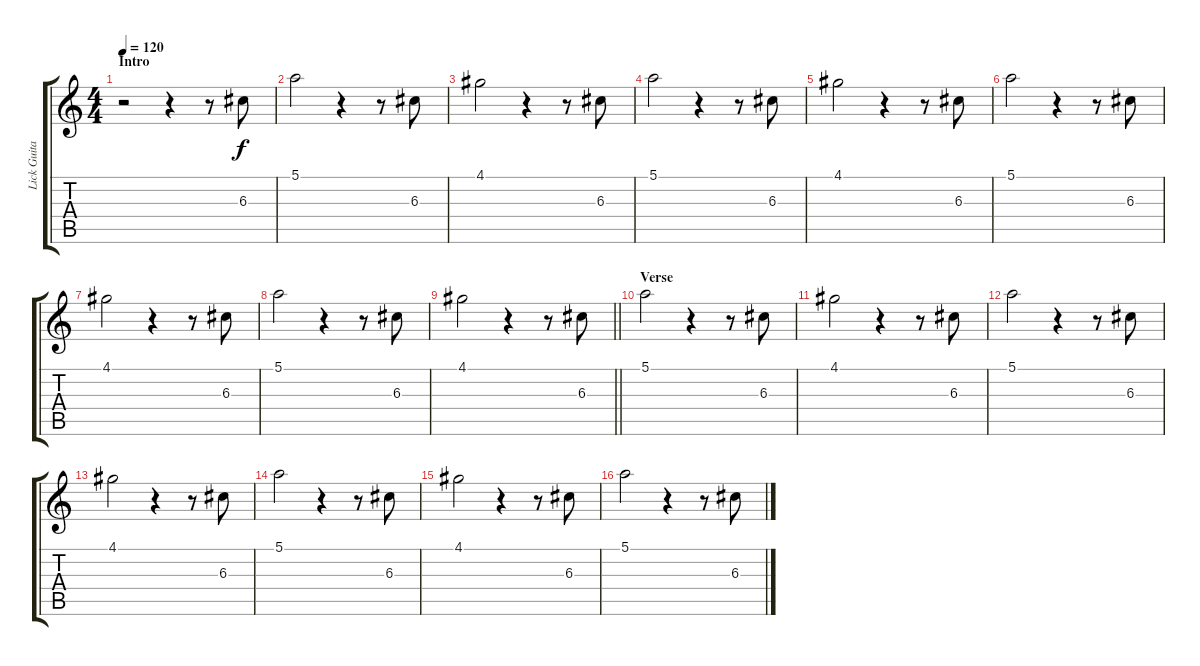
\track ("Lick Guitar 1" "Lick Guita") {instrument acousticguitarsteel}
\staff {score tabs}
\tuning (E4 B3 G3 D3 A2 E2) {hide}
\ts (4 4)
\section ("" "Intro")
\tempo 120
\clef g2
\ks c
r.2{dy f instrument acousticguitarsteel} r.4 r.8 6.3.8 |
5.1.2 r.4 r.8 6.3.8 |
4.1.2 r.4 r.8 6.3.8 |
5.1.2 r.4 r.8 6.3.8 |
4.1.2 r.4 r.8 6.3.8 |
5.1.2 r.4 r.8 6.3.8 |
4.1.2 r.4 r.8 6.3.8 |
5.1.2 r.4 r.8 6.3.8 |
\barLineRight lightlight
4.1.2 r.4 r.8 6.3.8 |
\section ("" "Verse")
5.1.2{volume 7} r.4 r.8 6.3.8 |
4.1.2 r.4 r.8 6.3.8 |
5.1.2 r.4 r.8 6.3.8 |
4.1.2 r.4 r.8 6.3.8 |
5.1.2 r.4 r.8 6.3.8 |
4.1.2 r.4 r.8 6.3.8 |
5.1.2 r.4 r.8 6.3.8
